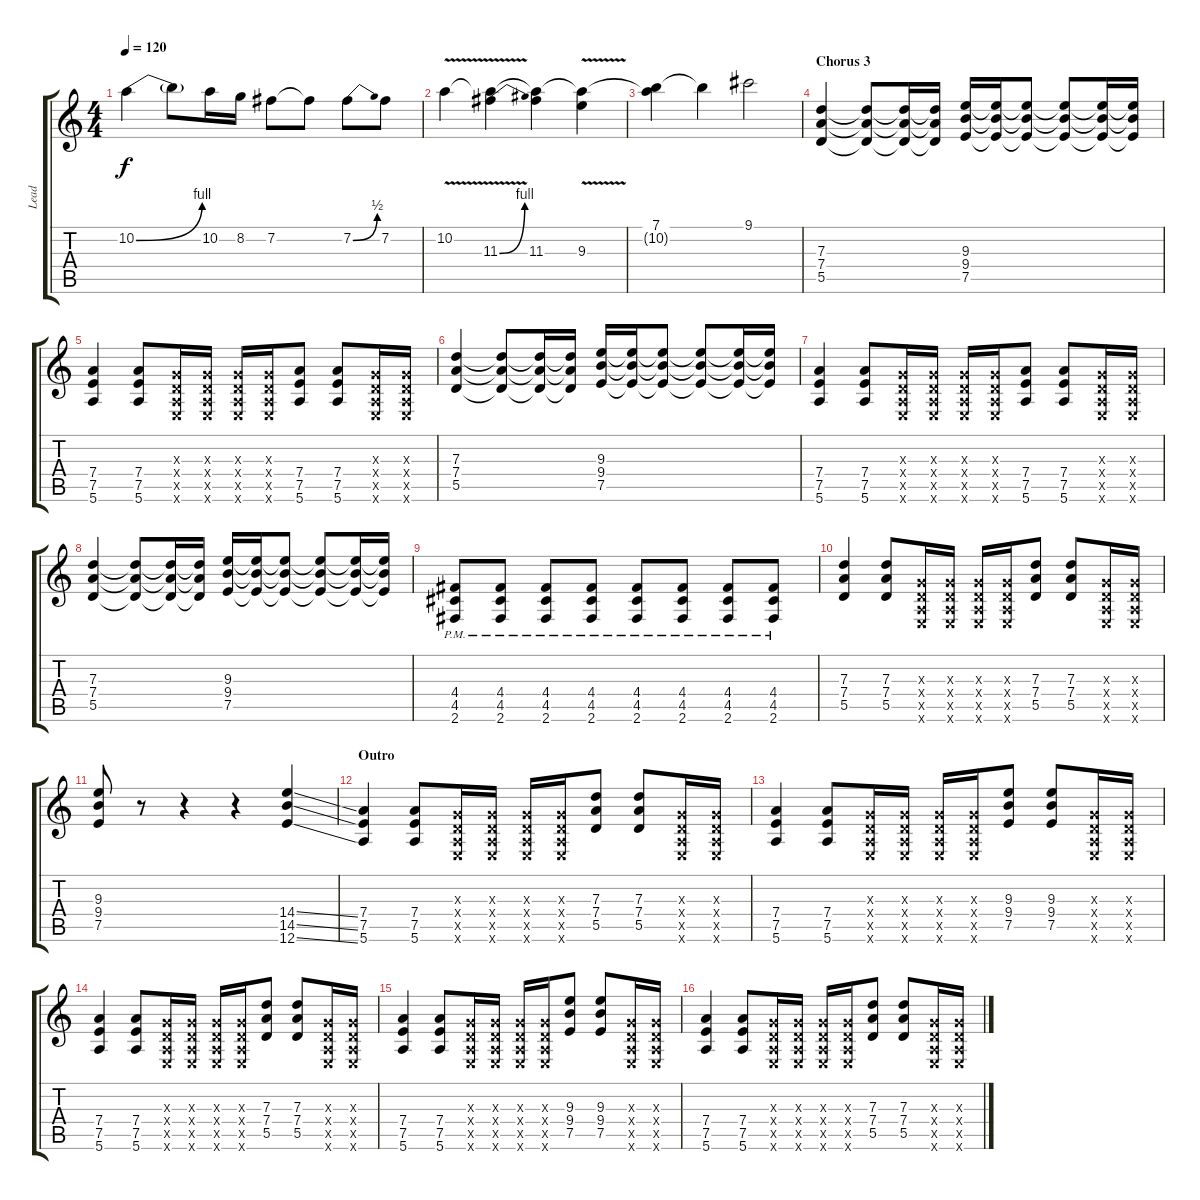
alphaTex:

\track ("Lead" "Lead") {instrument distortionguitar}
\staff {score tabs}
\tuning (E4 B3 G3 D3 A2 E2) {hide}
\ts (4 4)
\tempo 120
\clef g2
\ks c
10.2{be (bend 0 0 60 4)}.4{dy f} 10.2{t}.8 10.2.16 8.2.16 7.2.8 7.2{t}.8 7.2{be (bend 0 0 60 2)}.8 7.2.8 |
10.2{v}.4 (10.2{t} 11.3{be (bend 0 0 60 4)}).4 (10.2{t} 11.3).4 (10.2{t} 9.3{v}).4 |
(7.1 10.2{t}).4 7.1{t}.4 9.1.2 |
\section ("" "Chorus 3")
(7.3 7.4 5.5).4 (7.3{t} 7.4{t} 5.5{t}).8 (7.3{t} 7.4{t} 5.5{t}).16 (7.3{t} 7.4{t} 5.5{t}).16 (9.3 9.4 7.5).16 (9.3{t} 9.4{t} 7.5{t}).16 (9.3{t} 9.4{t} 7.5{t}).8 (9.3{t} 9.4{t} 7.5{t}).8 (9.3{t} 9.4{t} 7.5{t}).16 (9.3{t} 9.4{t} 7.5{t}).16 |
(7.4 7.5 5.6).4 (7.4 7.5 5.6).8 (0.3{x} 0.4{x} 0.5{x} 0.6{x}).16 (0.3{x} 0.4{x} 0.5{x} 0.6{x}).16 (0.3{x} 0.4{x} 0.5{x} 0.6{x}).16 (0.3{x} 0.4{x} 0.5{x} 0.6{x}).16 (7.4 7.5 5.6).8 (7.4 7.5 5.6).8 (0.3{x} 0.4{x} 0.5{x} 0.6{x}).16 (0.3{x} 0.4{x} 0.5{x} 0.6{x}).16 |
(7.3 7.4 5.5).4 (7.3{t} 7.4{t} 5.5{t}).8 (7.3{t} 7.4{t} 5.5{t}).16 (7.3{t} 7.4{t} 5.5{t}).16 (9.3 9.4 7.5).16 (9.3{t} 9.4{t} 7.5{t}).16 (9.3{t} 9.4{t} 7.5{t}).8 (9.3{t} 9.4{t} 7.5{t}).8 (9.3{t} 9.4{t} 7.5{t}).16 (9.3{t} 9.4{t} 7.5{t}).16 |
(7.4 7.5 5.6).4 (7.4 7.5 5.6).8 (0.3{x} 0.4{x} 0.5{x} 0.6{x}).16 (0.3{x} 0.4{x} 0.5{x} 0.6{x}).16 (0.3{x} 0.4{x} 0.5{x} 0.6{x}).16 (0.3{x} 0.4{x} 0.5{x} 0.6{x}).16 (7.4 7.5 5.6).8 (7.4 7.5 5.6).8 (0.3{x} 0.4{x} 0.5{x} 0.6{x}).16 (0.3{x} 0.4{x} 0.5{x} 0.6{x}).16 |
(7.3 7.4 5.5).4 (7.3{t} 7.4{t} 5.5{t}).8 (7.3{t} 7.4{t} 5.5{t}).16 (7.3{t} 7.4{t} 5.5{t}).16 (9.3 9.4 7.5).16 (9.3{t} 9.4{t} 7.5{t}).16 (9.3{t} 9.4{t} 7.5{t}).8 (9.3{t} 9.4{t} 7.5{t}).8 (9.3{t} 9.4{t} 7.5{t}).16 (9.3{t} 9.4{t} 7.5{t}).16 |
(4.4 4.5 2.6{pm}).8 (4.4 4.5 2.6{pm}).8 (4.4 4.5 2.6{pm}).8 (4.4 4.5 2.6{pm}).8 (4.4 4.5 2.6{pm}).8 (4.4 4.5 2.6{pm}).8 (4.4 4.5 2.6{pm}).8 (4.4 4.5 2.6{pm}).8 |
(7.3 7.4 5.5).4 (7.3 7.4 5.5).8 (0.3{x} 0.4{x} 0.5{x} 0.6{x}).16 (0.3{x} 0.4{x} 0.5{x} 0.6{x}).16 (0.3{x} 0.4{x} 0.5{x} 0.6{x}).16 (0.3{x} 0.4{x} 0.5{x} 0.6{x}).16 (7.3 7.4 5.5).8 (7.3 7.4 5.5).8 (0.3{x} 0.4{x} 0.5{x} 0.6{x}).16 (0.3{x} 0.4{x} 0.5{x} 0.6{x}).16 |
(9.3 9.4 7.5).8 r.8 r.4 r.4 (14.4{ss} 14.5{ss} 12.6{ss}).4 |
\section ("" "Outro")
(7.4 7.5 5.6).4 (7.4 7.5 5.6).8 (0.3{x} 0.4{x} 0.5{x} 0.6{x}).16 (0.3{x} 0.4{x} 0.5{x} 0.6{x}).16 (0.3{x} 0.4{x} 0.5{x} 0.6{x}).16 (0.3{x} 0.4{x} 0.5{x} 0.6{x}).16 (7.3 7.4 5.5).8 (7.3 7.4 5.5).8 (0.3{x} 0.4{x} 0.5{x} 0.6{x}).16 (0.3{x} 0.4{x} 0.5{x} 0.6{x}).16 |
(7.4 7.5 5.6).4 (7.4 7.5 5.6).8 (0.3{x} 0.4{x} 0.5{x} 0.6{x}).16 (0.3{x} 0.4{x} 0.5{x} 0.6{x}).16 (0.3{x} 0.4{x} 0.5{x} 0.6{x}).16 (0.3{x} 0.4{x} 0.5{x} 0.6{x}).16 (9.3 9.4 7.5).8 (9.3 9.4 7.5).8 (0.3{x} 0.4{x} 0.5{x} 0.6{x}).16 (0.3{x} 0.4{x} 0.5{x} 0.6{x}).16 |
(7.4 7.5 5.6).4 (7.4 7.5 5.6).8 (0.3{x} 0.4{x} 0.5{x} 0.6{x}).16 (0.3{x} 0.4{x} 0.5{x} 0.6{x}).16 (0.3{x} 0.4{x} 0.5{x} 0.6{x}).16 (0.3{x} 0.4{x} 0.5{x} 0.6{x}).16 (7.3 7.4 5.5).8 (7.3 7.4 5.5).8 (0.3{x} 0.4{x} 0.5{x} 0.6{x}).16 (0.3{x} 0.4{x} 0.5{x} 0.6{x}).16 |
(7.4 7.5 5.6).4 (7.4 7.5 5.6).8 (0.3{x} 0.4{x} 0.5{x} 0.6{x}).16 (0.3{x} 0.4{x} 0.5{x} 0.6{x}).16 (0.3{x} 0.4{x} 0.5{x} 0.6{x}).16 (0.3{x} 0.4{x} 0.5{x} 0.6{x}).16 (9.3 9.4 7.5).8 (9.3 9.4 7.5).8 (0.3{x} 0.4{x} 0.5{x} 0.6{x}).16 (0.3{x} 0.4{x} 0.5{x} 0.6{x}).16 |
(7.4 7.5 5.6).4 (7.4 7.5 5.6).8 (0.3{x} 0.4{x} 0.5{x} 0.6{x}).16 (0.3{x} 0.4{x} 0.5{x} 0.6{x}).16 (0.3{x} 0.4{x} 0.5{x} 0.6{x}).16 (0.3{x} 0.4{x} 0.5{x} 0.6{x}).16 (7.3 7.4 5.5).8 (7.3 7.4 5.5).8 (0.3{x} 0.4{x} 0.5{x} 0.6{x}).16 (0.3{x} 0.4{x} 0.5{x} 0.6{x}).16
